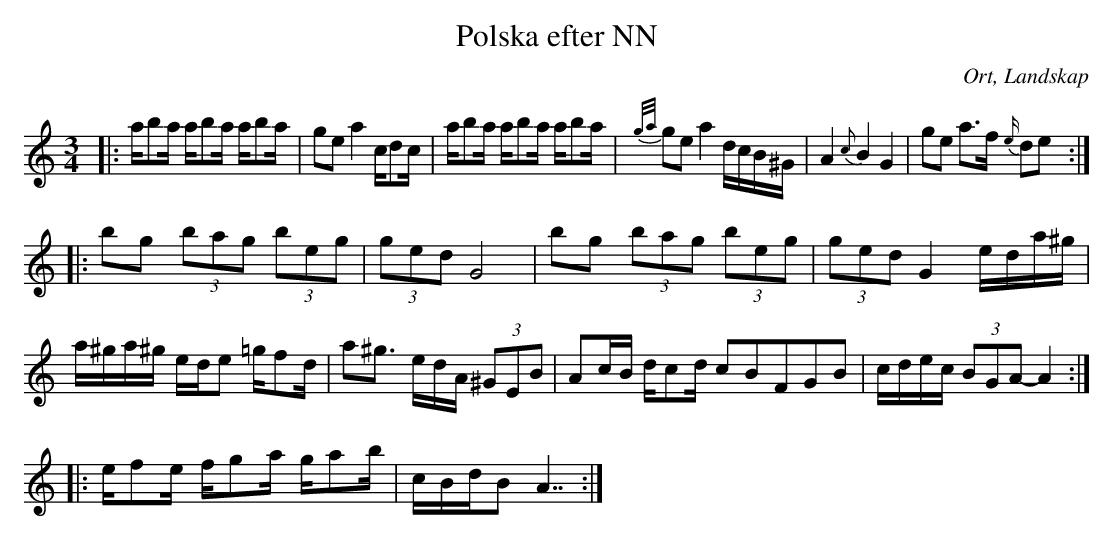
X:1
T:Polska efter NN
O:Ort, Landskap
M:3/4
L:1/8
K:C
|: a/ba/ a/ba/ a/ba/|ge a2 c/dc/| a/ba/ a/ba/ a/ba/ | {g/a/}ge a2 d/c/B/^G/| A2 {c}B2 G2 | ge a>f {e/}de:|
|:bg (3bag (3beg| (3ged G4 |bg (3bag (3beg| (3ged G2 e/d/a/^g/| a/^g/a/^g/ e/d/e =g/fd/ |a^g3/2 /e/d/A/ (3^GEB| Ac/B/ d/cd/ c2/5B2/5F2/5G2/5B2/5|  c/d/e/c/ (3BGA-A2 :|
|:e/fe/ f/ga/ g/ab/ | c/B/d/B A7/2:|
